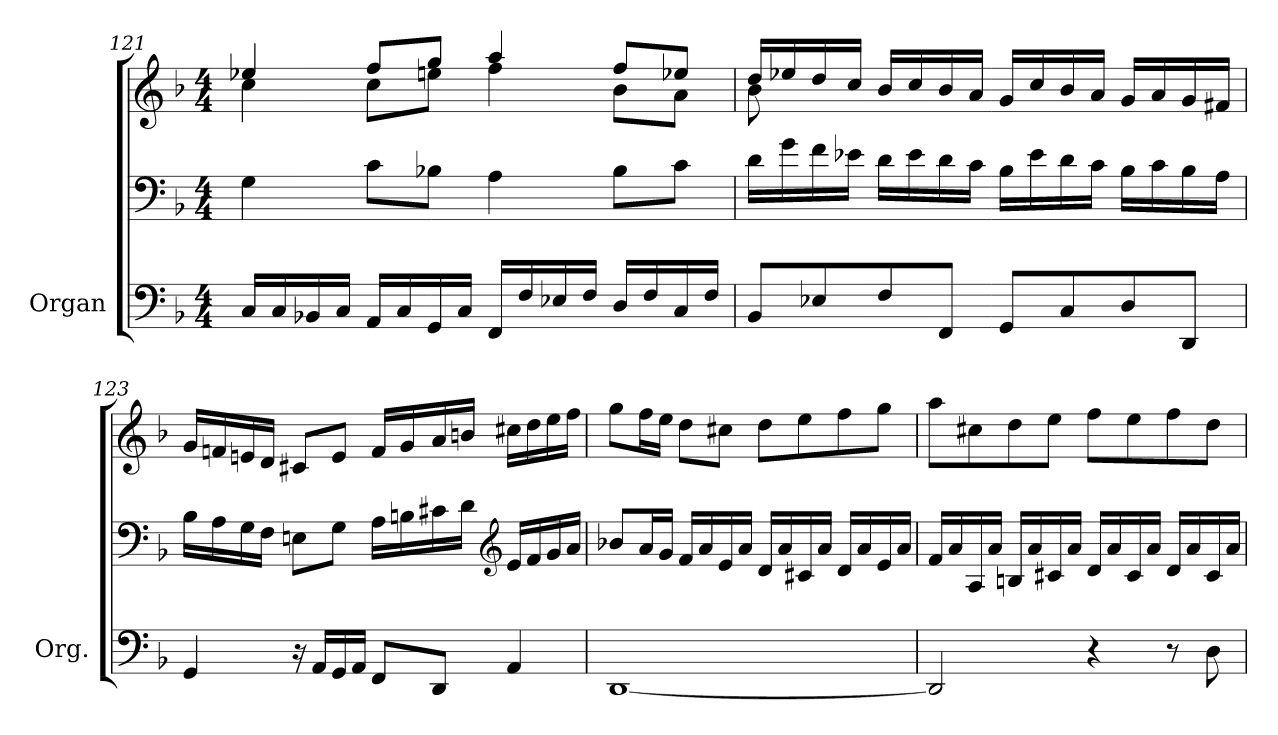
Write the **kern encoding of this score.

**kern	**kern	**kern
*part1	*part1	*part1
*staff3	*staff2	*staff1
*I"Organ	*	*
*I'Org.	*	*
*clefF4	*clefF4	*clefG2
*k[b-]	*k[b-]	*k[b-]
*F:	*F:	*F:
*M4/4	*M4/4	*M4/4
=121	=121	=121
*	*	*^
16C/LL	4G\	4ee-X/	4cc\
16C/	.	.	.
16BB-X/	.	.	.
16C/JJ	.	.	.
16AA/LL	8c\L	8ff/L	8cc\L
16C/	.	.	.
16GG/	8B-X\J	8gg/J	8een\J
16C/JJ	.	.	.
16FF/LL	4A\	4aa/	4ff\
16F/	.	.	.
16E-X/	.	.	.
16F/JJ	.	.	.
16D/LL	8B-\L	8ff/L	8b-\L
16F/	.	.	.
16C/	8c\J	8ee-X/J	8a\J
16F/JJ	.	.	.
!!LO:LB:g=z	!!
=122	=122	=122	=122
8BB-/L	16d\LL	16dd/LL	8b-\
.	16g\	16ee-X/	.
8E-X/	16f\	16dd/	2..ryy
.	16e-X\JJ	16cc/JJ	.
8F/	16d\LL	16b-/LL	.
.	16e-\	16cc/	.
8FF/J	16d\	16b-/	.
.	16c\JJ	16a/JJ	.
8GG/L	16B-\LL	16g/LL	.
.	16e-\	16cc/	.
8C/	16d\	16b-/	.
.	16c\JJ	16a/JJ	.
8D/	16B-\LL	16g/LL	.
.	16c\	16a/	.
8DD/J	16B-\	16g/	.
.	16A\JJ	16f#X/JJ	.
*	*	*v	*v
=123	=123	=123
4GG/	16B-\LL	16g/LL
.	16A\	16fn/
.	16G\	16en/
.	16F\JJ	16d/JJ
16r	8En\L	8c#X/L
16AA/LL	.	.
16GG/	8G\J	8e/J
16AA/JJ	.	.
8FF/L	16A\LL	16f/LL
.	16Bn\	16g/
8DD/J	16c#X\	16a/
.	16d\JJ	16bn/JJ
*	*clefG2	*
4AA/	16e/LL	16cc#X\LL
.	16f/	16dd\
.	16g/	16ee\
.	16a/JJ	16ff\JJ
!!LO:LB:g=z
=124	=124	=124
[1DD	8b-X/L	8gg\L
.	16a/L	16ff\L
.	16g/JJ	16ee\JJ
.	16f/LL	8dd\L
.	16a/	.
.	16e/	8cc#X\J
.	16a/JJ	.
.	16d/LL	8dd\L
.	16a/	.
.	16c#X/	8ee\
.	16a/JJ	.
.	16d/LL	8ff\
.	16a/	.
.	16e/	8gg\J
.	16a/JJ	.
=125	=125	=125
2DD/]	16f/LL	8aa\L
.	16a/	.
.	16A/	8cc#X\
.	16a/JJ	.
.	16Bn/LL	8dd\
.	16a/	.
.	16c#X/	8ee\J
.	16a/JJ	.
4r	16d/LL	8ff\L
.	16a/	.
.	16c#/	8ee\
.	16a/JJ	.
8r	16d/LL	8ff\
.	16a/	.
8D\	16c#/	8dd\J
.	16a/JJ	.
=	=	=
*-	*-	*-
